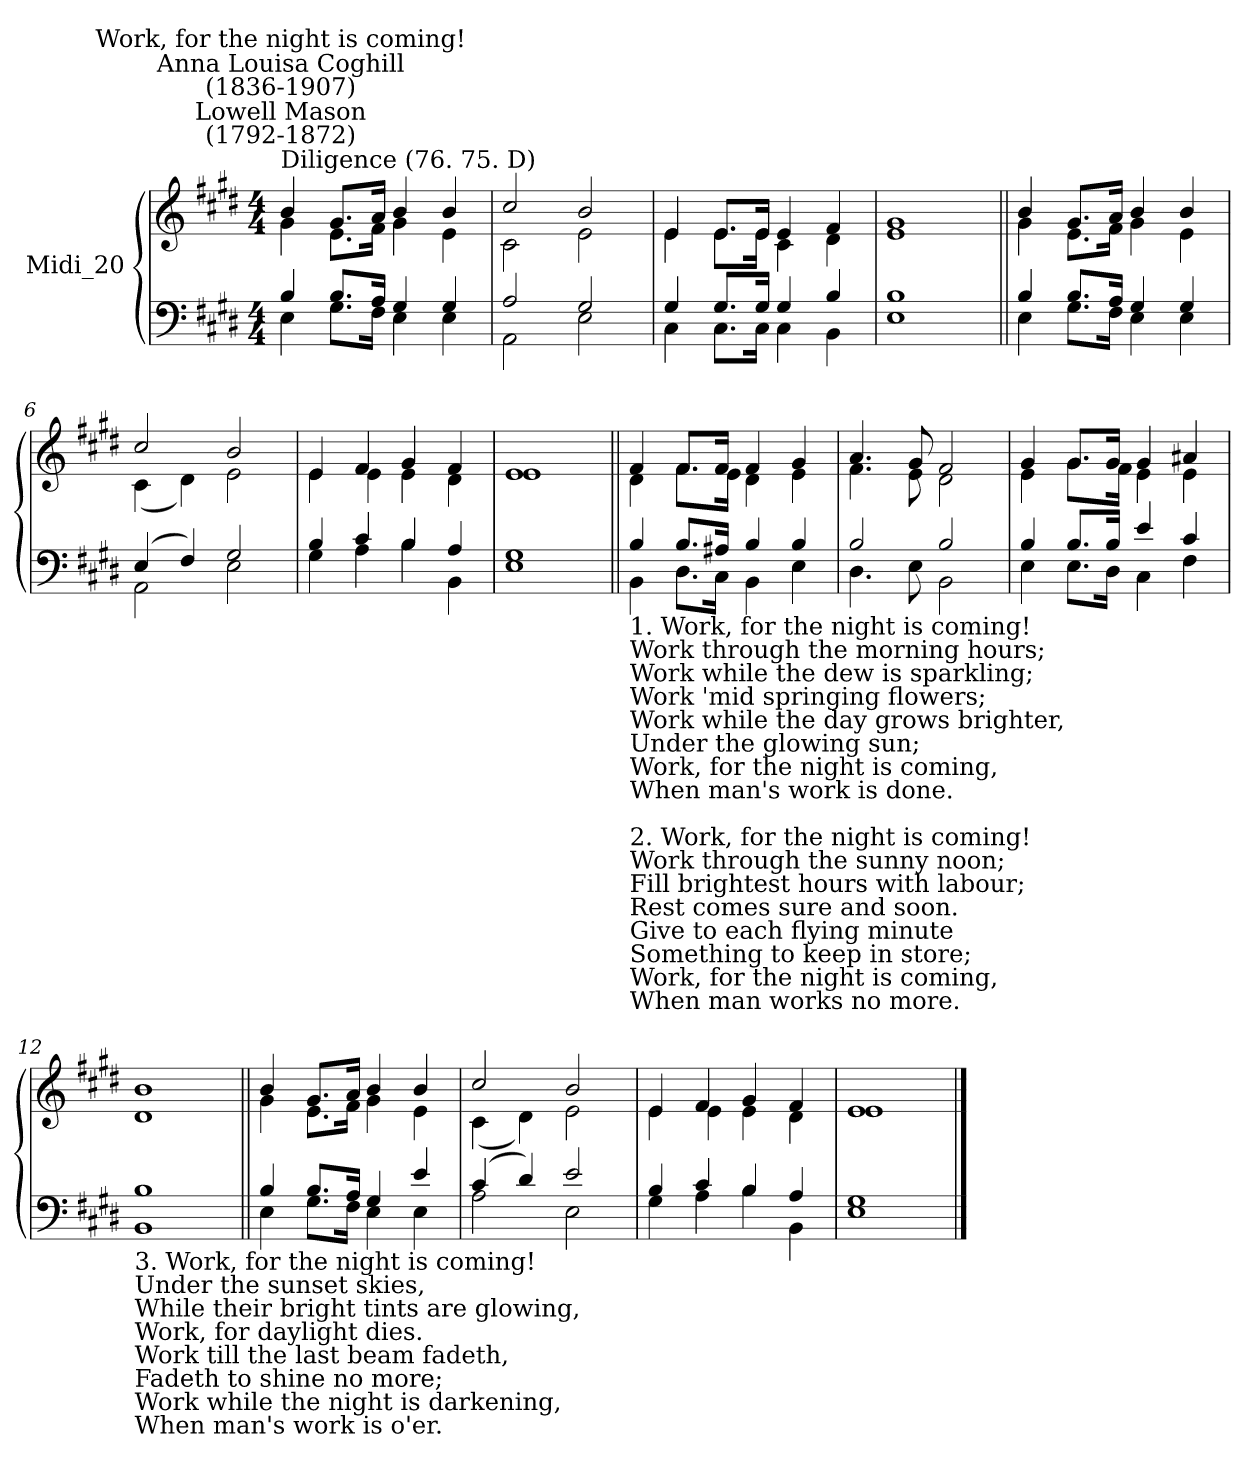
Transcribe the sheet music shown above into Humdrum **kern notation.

**kern	**kern
*part2	*part1
*staff2	*staff1
*I"Midi_20	*I"Midi_20
*clefF4	*clefG2
*k[f#c#g#d#]	*k[f#c#g#d#]
*E:	*E:
*M4/4	*M4/4
=1	=1
*^	*^
!	!	!LO:TX:a:t=Diligence (76. 75. D)	!
!	!	!LO:TX:a:cj:t=Lowell Mason\n(1792-1872)	!
!	!	!LO:TX:a:cj:t=Anna Louisa Coghill\n(1836-1907)	!
!	!	!LO:TX:a:cj:t=Work, for the night is coming!	!
4B/	4E\	4b/	4g#\
8.B/L	8.G#\L	8.g#/L	8.e\L
16A/Jk	16F#\Jk	16a/Jk	16f#\Jk
4G#/	4E\	4b/	4g#\
4G#/	4E\	4b/	4e\
=2	=2	=2	=2
2A/	2AA\	2cc#/	2c#\
2G#/	2E\	2b/	2e\
=3	=3	=3	=3
4G#/	4C#\	4e/	4e\
8.G#/L	8.C#\L	8.e/L	8.e\L
16G#/Jk	16C#\Jk	16e/Jk	16e\Jk
4G#/	4C#\	4e/	4c#\
4B/	4BB\	4f#/	4d#\
=4	=4	=4	=4
1B/	1E\	1g#/	1e\
=5||	=5||	=5||	=5||
4B/	4E\	4b/	4g#\
8.B/L	8.G#\L	8.g#/L	8.e\L
16A/Jk	16F#\Jk	16a/Jk	16f#\Jk
4G#/	4E\	4b/	4g#\
4G#/	4E\	4b/	4e\
=6	=6	=6	=6
(>4E/	2AA\	2cc#/	(<4c#\
4F#/)	.	.	4d#\)
2G#/	2E\	2b/	2e\
=7	=7	=7	=7
4B/	4G#\	4e/	4e\
4c#/	4A\	4f#/	4e\
4B/	4B\	4g#/	4e\
4A/	4BB\	4f#/	4d#\
=8	=8	=8	=8
1G#/	1E\	1e/	1e\
!!LO:LB:g=z	!!
=9||	=9||	=9||	=9||
!LO:TX:b:t=1. Work, for the night is coming!\nWork through the morning hours;\nWork while the dew is sparkling;\nWork 'mid springing flowers;\nWork while the day grows brighter,\nUnder the glowing sun;\nWork, for the night is coming,\nWhen man's work is done.\n\n2. Work, for the night is coming!\nWork through the sunny noon;\nFill brightest hours with labour;\nRest comes sure and soon.\nGive to each flying minute\nSomething to keep in store;\nWork, for the night is coming,\nWhen man works no more.	!	!	!
4B/	4BB\	4f#/	4d#\
8.B/L	8.D#\L	8.f#/L	8.f#\L
16A#X/Jk	16C#\Jk	16f#/Jk	16e\Jk
4B/	4BB\	4f#/	4d#\
4B/	4E\	4g#/	4e\
=10	=10	=10	=10
2B/	4.D#\	4.a/	4.f#\
.	8E\	8g#/	8e\
2B/	2BB\	2f#/	2d#\
=11	=11	=11	=11
4B/	4E\	4g#/	4e\
8.B/L	8.E\L	8.g#/L	8.g#\L
16B/Jk	16D#\Jk	16g#/Jk	16f#\Jk
4e/	4C#\	4g#/	4e\
4c#/	4F#\	4a#X/	4e\
=12	=12	=12	=12
!LO:TX:b:t=3. Work, for the night is coming!\nUnder the sunset skies,\nWhile their bright tints are glowing,\nWork, for daylight dies.\nWork till the last beam fadeth,\nFadeth to shine no more;\nWork while the night is darkening,\nWhen man's work is o'er.	!	!	!
1B/	1BB\	1b/	1d#\
=13||	=13||	=13||	=13||
4B/	4E\	4b/	4g#\
8.B/L	8.G#\L	8.g#/L	8.e\L
16A/Jk	16F#\Jk	16a/Jk	16f#\Jk
4G#/	4E\	4b/	4g#\
4e/	4E\	4b/	4e\
=14	=14	=14	=14
(>4c#/	2A\	2cc#/	(<4c#\
4d#/)	.	.	4d#\)
2e/	2E\	2b/	2e\
=15	=15	=15	=15
4B/	4G#\	4e/	4e\
4c#/	4A\	4f#/	4e\
4B/	4B\	4g#/	4e\
4A/	4BB\	4f#/	4d#\
=16	=16	=16	=16
1G#/	1E\	1e/	1e\
*v	*v	*	*
*	*v	*v
==	==
*-	*-
